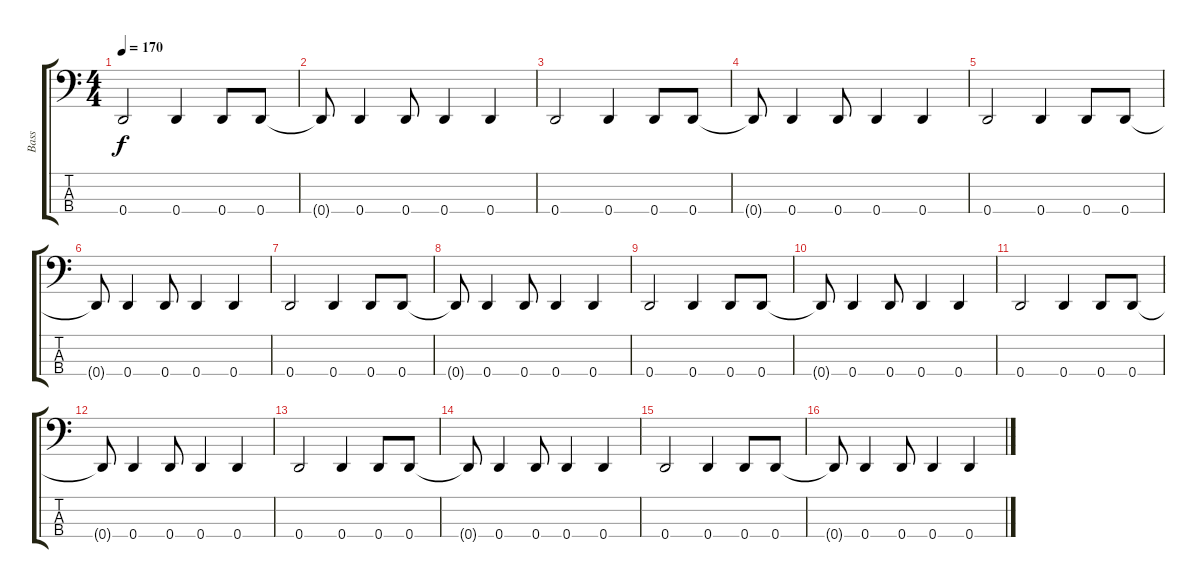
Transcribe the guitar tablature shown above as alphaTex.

\track ("Bass" "Bass") {instrument electricbassfinger}
\staff {score tabs}
\tuning (F2 C2 G1 D1) {hide}
\ts (4 4)
\tempo 170
\clef f4
\ks c
0.4.2{dy f} 0.4.4 0.4.8 0.4.8 |
0.4{t}.8 0.4.4 0.4.8 0.4.4 0.4.4 |
0.4.2 0.4.4 0.4.8 0.4.8 |
0.4{t}.8 0.4.4 0.4.8 0.4.4 0.4.4 |
0.4.2 0.4.4 0.4.8 0.4.8 |
0.4{t}.8 0.4.4 0.4.8 0.4.4 0.4.4 |
0.4.2 0.4.4 0.4.8 0.4.8 |
0.4{t}.8 0.4.4 0.4.8 0.4.4 0.4.4 |
0.4.2 0.4.4 0.4.8 0.4.8 |
0.4{t}.8 0.4.4 0.4.8 0.4.4 0.4.4 |
0.4.2 0.4.4 0.4.8 0.4.8 |
0.4{t}.8 0.4.4 0.4.8 0.4.4 0.4.4 |
0.4.2 0.4.4 0.4.8 0.4.8 |
0.4{t}.8 0.4.4 0.4.8 0.4.4 0.4.4 |
0.4.2 0.4.4 0.4.8 0.4.8 |
0.4{t}.8 0.4.4 0.4.8 0.4.4 0.4.4
